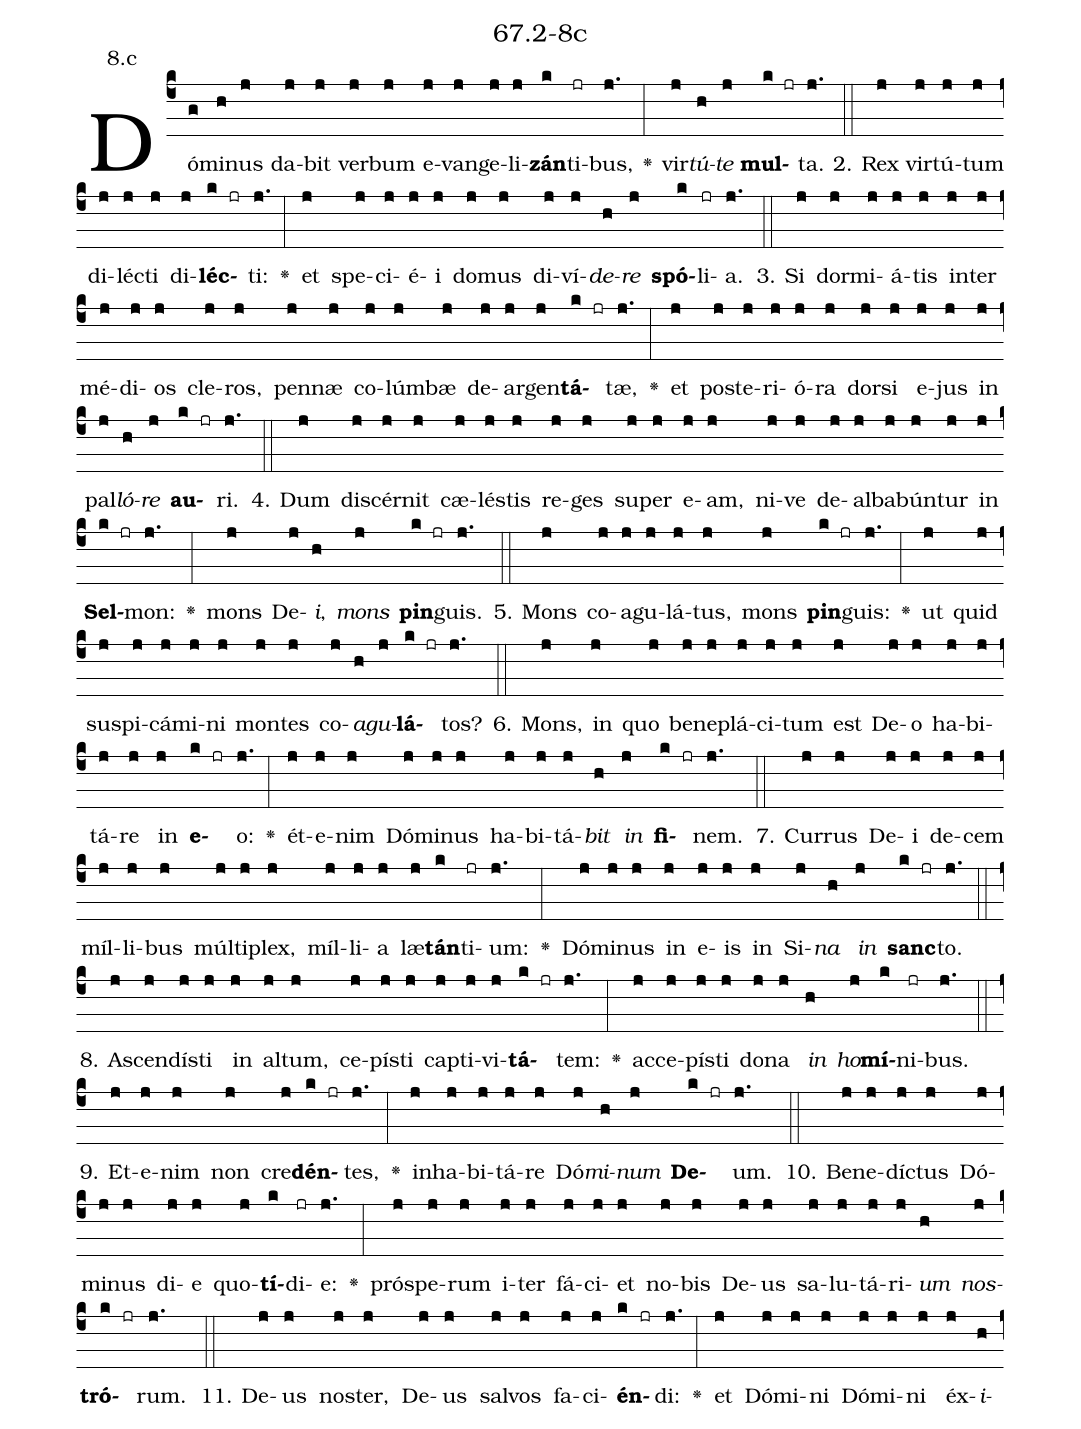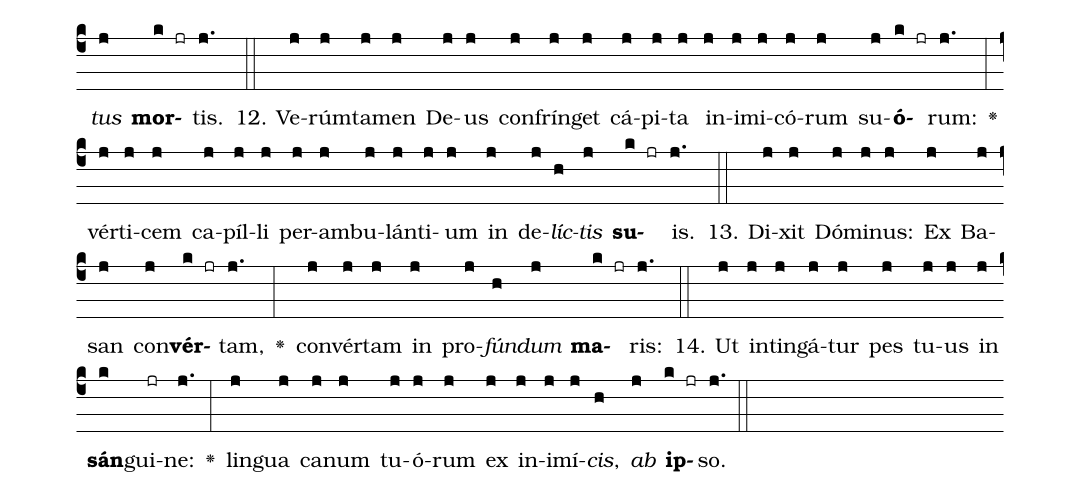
name: 67.2-8c;
annotation: 8.c;
%%
(c4)Dó(g)mi(h)nus(j) da(j)bit(j) ver(j)bum(j) e(j)van(j)ge(j)li(j)<b>zán</b>(k)ti(jr)bus,(j.) <v>\greheightstar</v>(:) vir(j)<i>tú</i>(h)<i>te</i>(j) <b>mul</b>(k jr)ta.(j.) (::)
2. Rex(j) vir(j)tú(j)tum(j) di(j)léc(j)ti(j) di(j)<b>léc</b>(k jr)ti:(j.) <v>\greheightstar</v>(:) et(j) spe(j)ci(j)é(j)i(j) do(j)mus(j) di(j)ví(j)<i>de</i>(h)<i>re</i>(j) <b>spó</b>(k)li(jr)a.(j.) (::)
3. Si(j) dor(j)mi(j)á(j)tis(j) in(j)ter(j) mé(j)di(j)os(j) cle(j)ros,(j) pen(j)næ(j) co(j)lúm(j)bæ(j) de(j)ar(j)gen(j)<b>tá</b>(k jr)tæ,(j.) <v>\greheightstar</v>(:) et(j) post(j)e(j)ri(j)ó(j)ra(j) dor(j)si(j) e(j)jus(j) in(j) pal(j)<i>ló</i>(h)<i>re</i>(j) <b>au</b>(k jr)ri.(j.) (::)
4. Dum(j) di(j)scér(j)nit(j) cæ(j)lés(j)tis(j) re(j)ges(j) su(j)per(j) e(j)am,(j) ni(j)ve(j) de(j)al(j)ba(j)bún(j)tur(j) in(j) <b>Sel</b>(k jr)mon:(j.) <v>\greheightstar</v>(:) mons(j) De(j)<i>i</i>,(h) <i>mons</i>(j) <b>pin</b>(k jr)guis.(j.) (::)
5. Mons(j) co(j)a(j)gu(j)lá(j)tus,(j) mons(j) <b>pin</b>(k jr)guis:(j.) <v>\greheightstar</v>(:) ut(j) quid(j) su(j)spi(j)cá(j)mi(j)ni(j) mon(j)tes(j) co(j)<i>a</i>(h)<i>gu</i>(j)<b>lá</b>(k jr)tos?(j.) (::)
6. Mons,(j) in(j) quo(j) be(j)ne(j)plá(j)ci(j)tum(j) est(j) De(j)o(j) ha(j)bi(j)tá(j)re(j) in(j) <b>e</b>(k jr)o:(j.) <v>\greheightstar</v>(:) ét(j)e(j)nim(j) Dó(j)mi(j)nus(j) ha(j)bi(j)tá(j)<i>bit</i>(h) <i>in</i>(j) <b>fi</b>(k jr)nem.(j.) (::)
7. Cur(j)rus(j) De(j)i(j) de(j)cem(j) míl(j)li(j)bus(j) múl(j)ti(j)plex,(j) míl(j)li(j)a(j) læ(j)<b>tán</b>(k)ti(jr)um:(j.) <v>\greheightstar</v>(:) Dó(j)mi(j)nus(j) in(j) e(j)is(j) in(j) Si(j)<i>na</i>(h) <i>in</i>(j) <b>sanc</b>(k jr)to.(j.) (::)
8. A(j)scen(j)dís(j)ti(j) in(j) al(j)tum,(j) ce(j)pís(j)ti(j) cap(j)ti(j)vi(j)<b>tá</b>(k jr)tem:(j.) <v>\greheightstar</v>(:) ac(j)ce(j)pís(j)ti(j) do(j)na(j) <i>in</i>(h) <i>ho</i>(j)<b>mí</b>(k)ni(jr)bus.(j.) (::)
9. Et(j)e(j)nim(j) non(j) cre(j)<b>dén</b>(k jr)tes,(j.) <v>\greheightstar</v>(:) in(j)ha(j)bi(j)tá(j)re(j) Dó(j)<i>mi</i>(h)<i>num</i>(j) <b>De</b>(k jr)um.(j.) (::)
10. Be(j)ne(j)díc(j)tus(j) Dó(j)mi(j)nus(j) di(j)e(j) quo(j)<b>tí</b>(k)di(jr)e:(j.) <v>\greheightstar</v>(:) pró(j)spe(j)rum(j) i(j)ter(j) fá(j)ci(j)et(j) no(j)bis(j) De(j)us(j) sa(j)lu(j)tá(j)ri(j)<i>um</i>(h) <i>nos</i>(j)<b>tró</b>(k jr)rum.(j.) (::)
11. De(j)us(j) nos(j)ter,(j) De(j)us(j) sal(j)vos(j) fa(j)ci(j)<b>én</b>(k jr)di:(j.) <v>\greheightstar</v>(:) et(j) Dó(j)mi(j)ni(j) Dó(j)mi(j)ni(j) éx(j)<i>i</i>(h)<i>tus</i>(j) <b>mor</b>(k jr)tis.(j.) (::)
12. Ve(j)rúm(j)ta(j)men(j) De(j)us(j) con(j)frín(j)get(j) cá(j)pi(j)ta(j) in(j)i(j)mi(j)có(j)rum(j) su(j)<b>ó</b>(k jr)rum:(j.) <v>\greheightstar</v>(:) vér(j)ti(j)cem(j) ca(j)píl(j)li(j) per(j)am(j)bu(j)lán(j)ti(j)um(j) in(j) de(j)<i>líc</i>(h)<i>tis</i>(j) <b>su</b>(k jr)is.(j.) (::)
13. Di(j)xit(j) Dó(j)mi(j)nus:(j) Ex(j) Ba(j)san(j) con(j)<b>vér</b>(k jr)tam,(j.) <v>\greheightstar</v>(:) con(j)vér(j)tam(j) in(j) pro(j)<i>fún</i>(h)<i>dum</i>(j) <b>ma</b>(k jr)ris:(j.) (::)
14. Ut(j) in(j)tin(j)gá(j)tur(j) pes(j) tu(j)us(j) in(j) <b>sán</b>(k)gui(jr)ne:(j.) <v>\greheightstar</v>(:) lin(j)gua(j) ca(j)num(j) tu(j)ó(j)rum(j) ex(j) in(j)i(j)mí(j)<i>cis</i>,(h) <i>ab</i>(j) <b>ip</b>(k jr)so.(j.) (::)
